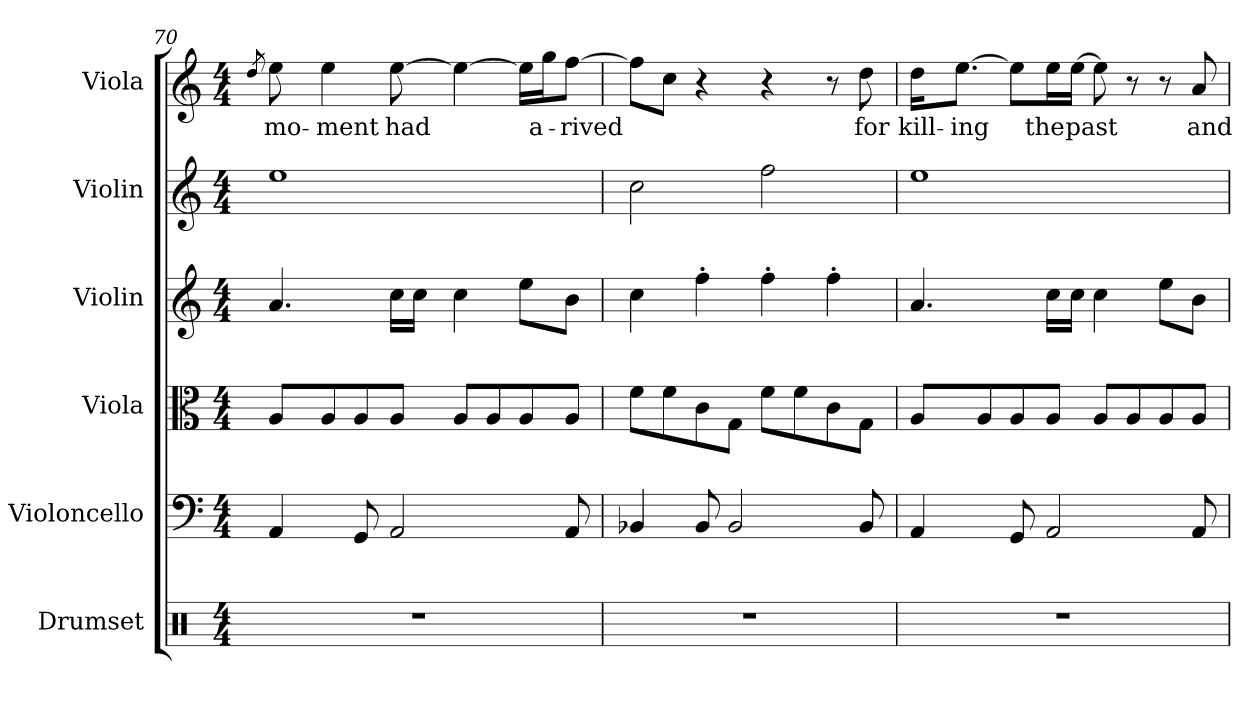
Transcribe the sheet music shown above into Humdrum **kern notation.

**kern	**kern	**kern	**kern	**kern	**kern	**text
*part6	*part5	*part4	*part3	*part2	*part1	*part1
*staff6	*staff5	*staff4	*staff3	*staff2	*staff1	*staff1
*I"Drumset	*I"Violoncello	*I"Viola	*I"Violin	*I"Violin	*I"Viola	*
*I'Drs.	*I'Vc.	*I'Vla.	*I'Vln.	*I'Vln.	*I'Vla.	*
*clefX	*clefF4	*clefC3	*clefG2	*clefG2	*clefG2	*
*k[]	*k[]	*k[]	*k[]	*k[]	*k[]	*
*M4/4	*M4/4	*M4/4	*M4/4	*M4/4	*M4/4	*
=70	=70	=70	=70	=70	=70	=70
.	.	.	.	.	8qdd/	.
1r	4AA/	8A/L	4.a/	1ee	8ee\	mo-
.	.	8A/	.	.	4ee\	-ment
.	8GG/	8A/	.	.	.	.
.	2AA/	8A/J	16cc\LL	.	[8ee\	had
.	.	.	16cc\JJ	.	.	.
.	.	8A/L	4cc\	.	4ee\_	.
.	.	8A/	.	.	.	.
.	.	8A/	8ee\L	.	16ee\LL]	.
.	.	.	.	.	16gg\J	a-
.	8AA/	8A/J	8b\J	.	[8ff\J	-rived
=71	=71	=71	=71	=71	=71	=71
1r	4BB-X/	8f\L	4cc\	2cc\	8ff\L]	.
.	.	8f\	.	.	8cc\J	.
.	8BB-/	8c\	4ff'\	.	4r	.
.	2BB-/	8G\J	.	.	.	.
.	.	8f\L	4ff'\	2ff\	4r	.
.	.	8f\	.	.	.	.
.	.	8c\	4ff'\	.	8r	.
.	8BB-/	8G\J	.	.	8dd\	for
!!LO:LB:g=z
=72	=72	=72	=72	=72	=72	=72
1r	4AA/	8A/L	4.a/	1ee	16dd\KL	kill-
.	.	.	.	.	[8.ee\J	-ing
.	.	8A/	.	.	.	.
.	8GG/	8A/	.	.	8ee\L]	.
.	2AA/	8A/J	16cc\LL	.	16ee\L	the
.	.	.	16cc\JJ	.	[16ee\JJ	past
.	.	8A/L	4cc\	.	8ee\]	.
.	.	8A/	.	.	8r	.
.	.	8A/	8ee\L	.	8r	.
.	8AA/	8A/J	8b\J	.	8a/	and
=	=	=	=	=	=	=
*-	*-	*-	*-	*-	*-	*-
